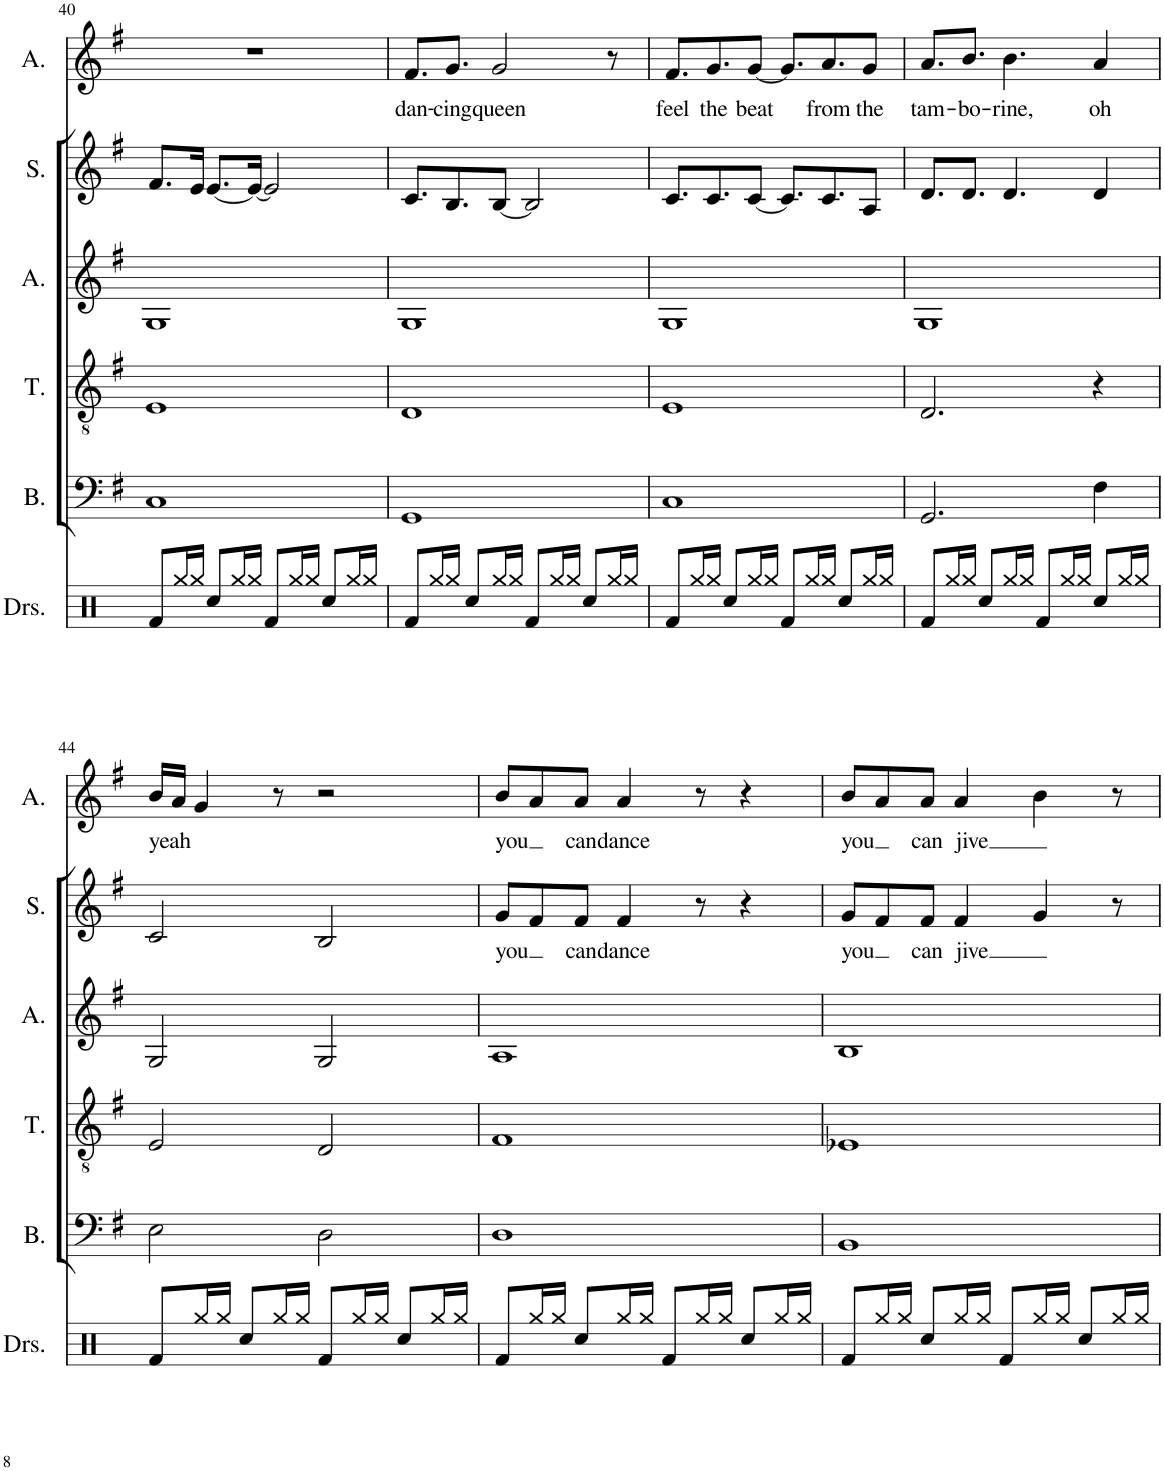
**kern	**kern	**kern	**kern	**kern	**text	**kern	**text
*part6	*part5	*part4	*part3	*part2	*part2	*part1	*part1
*staff6	*staff5	*staff4	*staff3	*staff2	*staff2	*staff1	*staff1
*I"Drumset	*I"Bass	*I"Tenor	*I"Alto	*I"Soprano	*	*I"Alto	*
*I'Drs.	*I'B.	*I'T.	*I'A.	*I'S.	*	*I'A.	*
!!LO:PB:g=z
*clefX	*clefF4	*clefGv2	*clefG2	*clefG2	*	*clefG2	*
*k[]	*k[f#]	*k[f#]	*k[f#]	*k[f#]	*	*k[f#]	*
*M4/4	*M4/4	*M4/4	*M4/4	*M4/4	*	*M4/4	*
=40	=40	=40	=40	=40	=40	=40	=40
8Rf/L	1C	1E	1G	8.f#/L	.	1r	.
16Rgg/L	.	.	.	.	.	.	.
16Rgg/JJ	.	.	.	16e/Jk	.	.	.
8Rcc/L	.	.	.	[8.e/L	.	.	.
16Rgg/L	.	.	.	.	.	.	.
16Rgg/JJ	.	.	.	16e/Jk_	.	.	.
8Rf/L	.	.	.	2e/]	.	.	.
16Rgg/L	.	.	.	.	.	.	.
16Rgg/JJ	.	.	.	.	.	.	.
8Rcc/L	.	.	.	.	.	.	.
16Rgg/L	.	.	.	.	.	.	.
16Rgg/JJ	.	.	.	.	.	.	.
=41	=41	=41	=41	=41	=41	=41	=41
!	!	!	!	!	!	!	!LO:LY:b
8Rf/L	1GG	1D	1G	8.c/L	.	8.f#/L	dan-
16Rgg/L	.	.	.	.	.	.	.
!	!	!	!	!	!	!	!LO:LY:b
16Rgg/JJ	.	.	.	8.B/	.	8.g/J	-cing
8Rcc/L	.	.	.	.	.	.	.
!	!	!	!	!	!	!	!LO:LY:b
16Rgg/L	.	.	.	[8B/J	.	2g/	queen
16Rgg/JJ	.	.	.	.	.	.	.
8Rf/L	.	.	.	2B/]	.	.	.
16Rgg/L	.	.	.	.	.	.	.
16Rgg/JJ	.	.	.	.	.	.	.
8Rcc/L	.	.	.	.	.	.	.
16Rgg/L	.	.	.	.	.	8r	.
16Rgg/JJ	.	.	.	.	.	.	.
=42	=42	=42	=42	=42	=42	=42	=42
!	!	!	!	!	!	!	!LO:LY:b
8Rf/L	1C	1E	1G	8.c/L	.	8.f#/L	feel
16Rgg/L	.	.	.	.	.	.	.
!	!	!	!	!	!	!	!LO:LY:b
16Rgg/JJ	.	.	.	8.c/	.	8.g/	the
8Rcc/L	.	.	.	.	.	.	.
!	!	!	!	!	!	!	!LO:LY:b
16Rgg/L	.	.	.	[8c/J	.	[8g/J	beat
16Rgg/JJ	.	.	.	.	.	.	.
8Rf/L	.	.	.	8.c/L]	.	8.g/L]	.
16Rgg/L	.	.	.	.	.	.	.
!	!	!	!	!	!	!	!LO:LY:b
16Rgg/JJ	.	.	.	8.c/	.	8.a/	from
8Rcc/L	.	.	.	.	.	.	.
!	!	!	!	!	!	!	!LO:LY:b
16Rgg/L	.	.	.	8A/J	.	8g/J	the
16Rgg/JJ	.	.	.	.	.	.	.
=43	=43	=43	=43	=43	=43	=43	=43
!	!	!	!	!	!	!	!LO:LY:b
8Rf/L	2.GG/	2.D/	1G	8.d/L	.	8.a/L	tam-
16Rgg/L	.	.	.	.	.	.	.
!	!	!	!	!	!	!	!LO:LY:b
16Rgg/JJ	.	.	.	8.d/J	.	8.b/J	-bo-
8Rcc/L	.	.	.	.	.	.	.
!	!	!	!	!	!	!	!LO:LY:b
16Rgg/L	.	.	.	4.d/	.	4.b\	-rine,
16Rgg/JJ	.	.	.	.	.	.	.
8Rf/L	.	.	.	.	.	.	.
16Rgg/L	.	.	.	.	.	.	.
16Rgg/JJ	.	.	.	.	.	.	.
!	!	!	!	!	!	!	!LO:LY:b
8Rcc/L	4F#\	4r	.	4d/	.	4a/	oh
16Rgg/L	.	.	.	.	.	.	.
16Rgg/JJ	.	.	.	.	.	.	.
!!LO:LB:g=z
=44	=44	=44	=44	=44	=44	=44	=44
!	!	!	!	!	!	!	!LO:LY:b
8Rf/L	2E\	2E/	2G/	2c/	.	16b/LL	yeah
.	.	.	.	.	.	16a/JJ	.
16Rgg/L	.	.	.	.	.	4g/	.
16Rgg/JJ	.	.	.	.	.	.	.
8Rcc/L	.	.	.	.	.	.	.
16Rgg/L	.	.	.	.	.	8r	.
16Rgg/JJ	.	.	.	.	.	.	.
8Rf/L	2D\	2D/	2G/	2B/	.	2r	.
16Rgg/L	.	.	.	.	.	.	.
16Rgg/JJ	.	.	.	.	.	.	.
8Rcc/L	.	.	.	.	.	.	.
16Rgg/L	.	.	.	.	.	.	.
16Rgg/JJ	.	.	.	.	.	.	.
=45	=45	=45	=45	=45	=45	=45	=45
!	!	!	!	!	!LO:LY:b	!	!LO:LY:b
8Rf/L	1D	1F#	1A	8g/L	you	8b/L	you
16Rgg/L	.	.	.	8f#/	.	8a/	.
16Rgg/JJ	.	.	.	.	.	.	.
!	!	!	!	!	!LO:LY:b	!	!LO:LY:b
8Rcc/L	.	.	.	8f#/J	can	8a/J	can
!	!	!	!	!	!LO:LY:b	!	!LO:LY:b
16Rgg/L	.	.	.	4f#/	dance	4a/	dance
16Rgg/JJ	.	.	.	.	.	.	.
8Rf/L	.	.	.	.	.	.	.
16Rgg/L	.	.	.	8r	.	8r	.
16Rgg/JJ	.	.	.	.	.	.	.
8Rcc/L	.	.	.	4r	.	4r	.
16Rgg/L	.	.	.	.	.	.	.
16Rgg/JJ	.	.	.	.	.	.	.
=46	=46	=46	=46	=46	=46	=46	=46
!	!	!	!	!	!LO:LY:b	!	!LO:LY:b
8Rf/L	1BB	1E-X	1B	8g/L	you	8b/L	you
16Rgg/L	.	.	.	8f#/	.	8a/	.
16Rgg/JJ	.	.	.	.	.	.	.
!	!	!	!	!	!LO:LY:b	!	!LO:LY:b
8Rcc/L	.	.	.	8f#/J	can	8a/J	can
!	!	!	!	!	!LO:LY:b	!	!LO:LY:b
16Rgg/L	.	.	.	4f#/	jive	4a/	jive
16Rgg/JJ	.	.	.	.	.	.	.
8Rf/L	.	.	.	.	.	.	.
16Rgg/L	.	.	.	4g/	.	4b\	.
16Rgg/JJ	.	.	.	.	.	.	.
8Rcc/L	.	.	.	.	.	.	.
16Rgg/L	.	.	.	8r	.	8r	.
16Rgg/JJ	.	.	.	.	.	.	.
=	=	=	=	=	=	=	=
*-	*-	*-	*-	*-	*-	*-	*-
